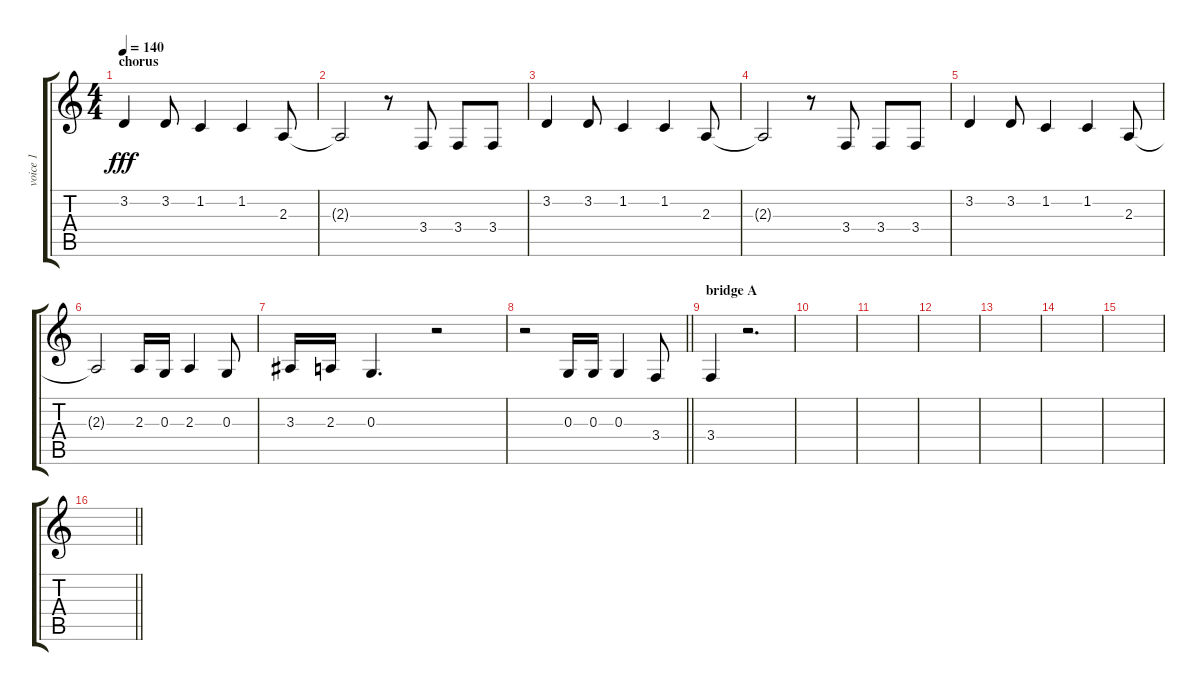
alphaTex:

\track ("voice 1 " "voice 1 ") {instrument altosax}
\staff {score tabs}
\tuning (E4 B3 G3 D3 A2 E2) {hide}
\ts (4 4)
\section ("" "chorus")
\tempo 140
\clef g2
\ks c
3.2.4{dy fff} 3.2.8 1.2.4 1.2.4 2.3.8 |
2.3{t}.2 r.8 3.4.8 3.4.8 3.4.8 |
3.2.4 3.2.8 1.2.4 1.2.4 2.3.8 |
2.3{t}.2 r.8 3.4.8 3.4.8 3.4.8 |
3.2.4 3.2.8 1.2.4 1.2.4 2.3.8 |
2.3{t}.2 2.3.16 0.3.16 2.3.4 0.3.8 |
3.3.16 2.3.16 0.3.4{d} r.2 |
\barLineRight lightlight
r.2 0.3.16 0.3.16 0.3.4 3.4.8 |
\section ("" "bridge A")
3.4.4 r.2{d} |
|
|
|
|
|
|
\barLineRight lightlight
